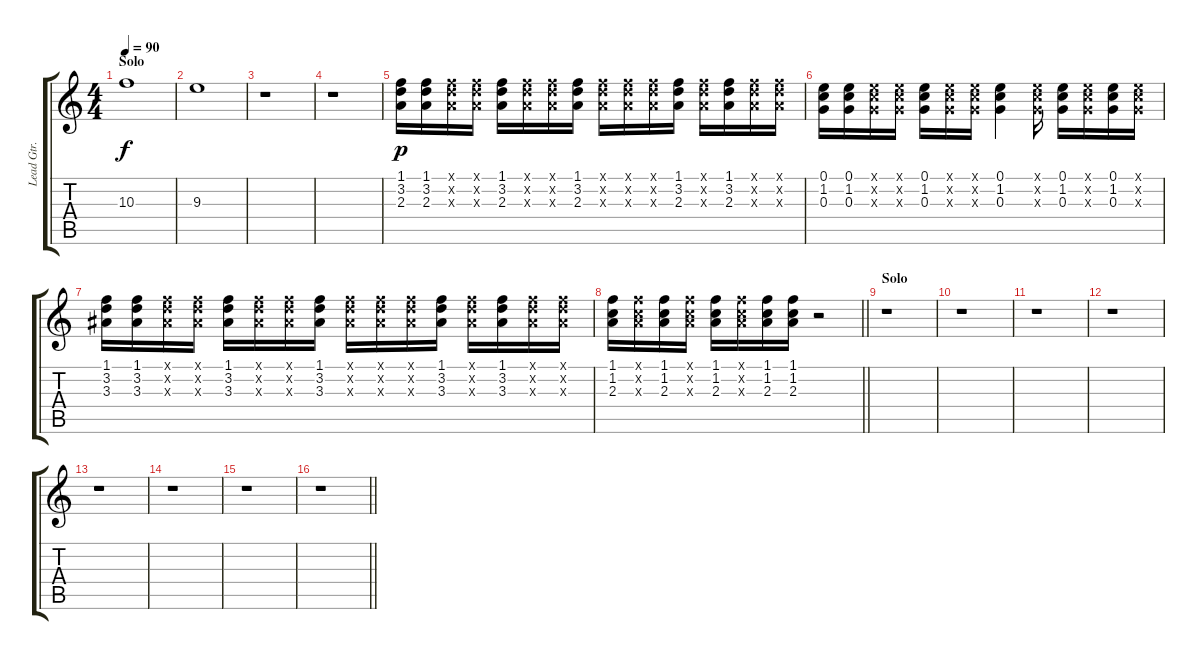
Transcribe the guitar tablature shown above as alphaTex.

\track ("Lead Gtr." "Lead Gtr.") {instrument electricguitarclean}
\staff {score tabs}
\tuning (E4 B3 G3 D3 A2 E2) {hide}
\ts (4 4)
\section ("" "Solo")
\tempo 90
\clef g2
\ks c
10.3.1{dy f volume 0} |
9.3.1 |
r.1 |
r.1 |
(1.1 3.2 2.3).16{dy p volume 14} (1.1 3.2 2.3).16 (1.1{x} 3.2{x} 2.3{x}).16 (1.1{x} 3.2{x} 2.3{x}).16 (1.1 3.2 2.3).16 (1.1{x} 3.2{x} 2.3{x}).16 (1.1{x} 3.2{x} 2.3{x}).16 (1.1 3.2 2.3).16 (1.1{x} 3.2{x} 2.3{x}).16 (1.1{x} 3.2{x} 2.3{x}).16 (1.1{x} 3.2{x} 2.3{x}).16 (1.1 3.2 2.3).16 (1.1{x} 3.2{x} 2.3{x}).16 (1.1 3.2 2.3).16 (1.1{x} 3.2{x} 2.3{x}).16 (1.1{x} 3.2{x} 2.3{x}).16 |
(0.1 1.2 0.3).16 (0.1 1.2 0.3).16 (0.1{x} 1.2{x} 0.3{x}).16 (0.1{x} 1.2{x} 0.3{x}).16 (0.1 1.2 0.3).16 (0.1{x} 1.2{x} 0.3{x}).16 (0.1{x} 1.2{x} 0.3{x}).16 (0.1 1.2 0.3).4 (0.1{x} 1.2{x} 0.3{x}).16 (0.1 1.2 0.3).16 (0.1{x} 1.2{x} 0.3{x}).16 (0.1 1.2 0.3).16 (0.1{x} 1.2{x} 0.3{x}).16 |
(1.1 3.2 3.3).16 (1.1 3.2 3.3).16 (1.1{x} 3.2{x} 3.3{x}).16 (1.1{x} 3.2{x} 3.3{x}).16 (1.1 3.2 3.3).16 (1.1{x} 3.2{x} 3.3{x}).16 (1.1{x} 3.2{x} 3.3{x}).16 (1.1 3.2 3.3).16 (1.1{x} 3.2{x} 3.3{x}).16 (1.1{x} 3.2{x} 3.3{x}).16 (1.1{x} 3.2{x} 3.3{x}).16 (1.1 3.2 3.3).16 (1.1{x} 3.2{x} 3.3{x}).16 (1.1 3.2 3.3).16 (1.1{x} 3.2{x} 3.3{x}).16 (1.1{x} 3.2{x} 3.3{x}).16 |
\barLineRight lightlight
(1.1 1.2 2.3).16 (1.1{x} 1.2{x} 2.3{x}).16 (1.1 1.2 2.3).16 (1.1{x} 1.2{x} 2.3{x}).16 (1.1 1.2 2.3).16 (1.1{x} 1.2{x} 2.3{x}).16 (1.1 1.2 2.3).16 (1.1 1.2 2.3).16 r.2 |
\section ("" "Solo")
r.1 |
r.1 |
r.1 |
r.1 |
r.1 |
r.1 |
r.1 |
\barLineRight lightlight
r.1
